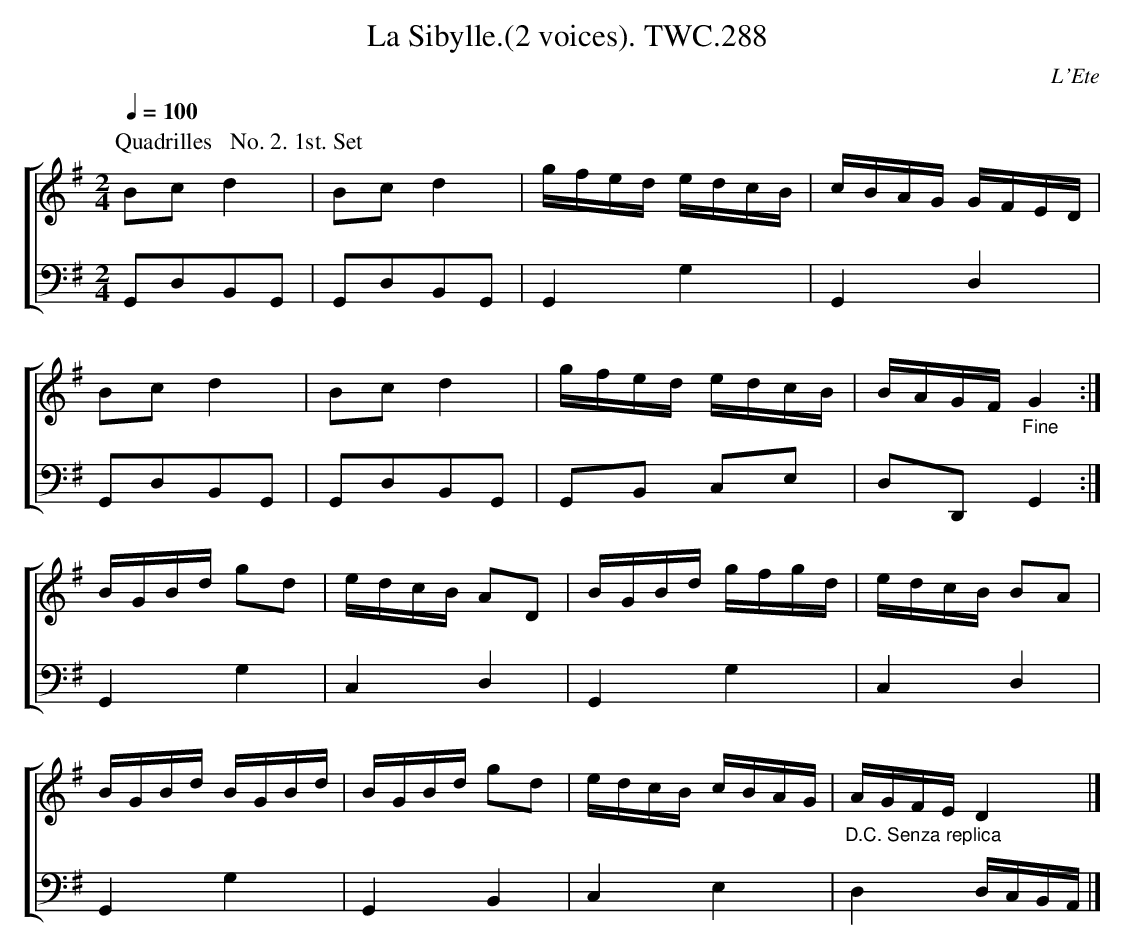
X:1
T:Sibylle.(2 voices). TWC.288, La
L:1/8
Q:1/4=100
C:L'Ete
%%score [1 2]
M:2/4
K:G
V:1
P:Quadrilles   No. 2. 1st. Set
Bc d2|Bc d2|g/f/e/d/ e/d/c/B/|c/B/A/G/ G/F/E/D/|
Bc d2|Bc d2|g/f/e/d/ e/d/c/B/|B/A/G/F/ "_Fine"G2 :|
B/G/B/d/ gd|e/d/c/B/ AD|B/G/B/d/ g/f/g/d/ |e/d/c/B/ BA |
B/G/B/d/ B/G/B/d/|B/G/B/d/ gd|e/d/c/B/ c/B/A/G/|"_D.C. Senza replica" A/G/F/E/ D2 |]
V:2 clef=bass octave=-2
GdBG|GdBG|G2g2|G2d2|
GdBG|GdBG|GB ce|dD G2:|
G2g2|c2d2|G2g2|c2d2|
G2g2|G2B2|c2e2|d2 d/c/B/A/ |]
